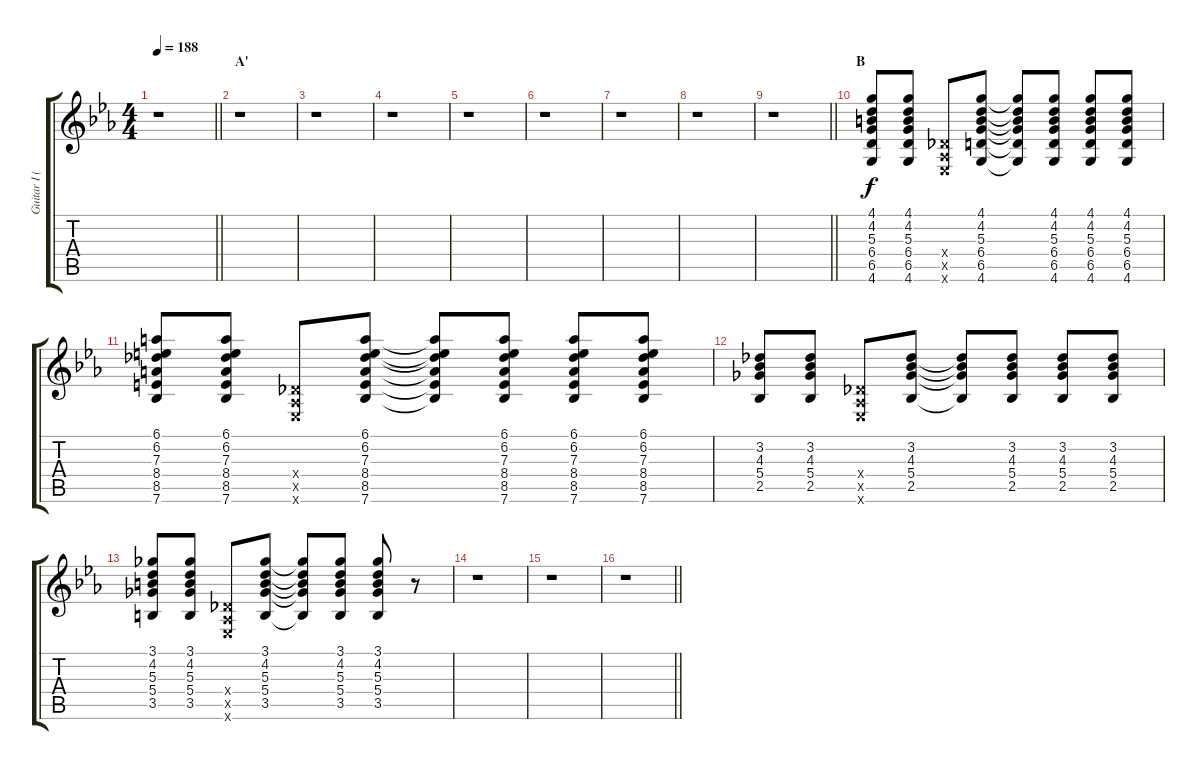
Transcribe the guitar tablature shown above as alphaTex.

\track ("Guitar I (Sakito)" "Guitar I (") {instrument distortionguitar}
\staff {score tabs}
\tuning (Eb4 Bb3 Gb3 Db3 Ab2 Eb2) {hide}
\ts (4 4)
\tempo 188
\clef g2
\barLineRight lightlight
\ks eb
r.1{dy f} |
\section ("" "A'")
r.1 |
r.1 |
r.1 |
r.1 |
r.1 |
r.1 |
r.1 |
\barLineRight lightlight
r.1 |
\section ("" "B")
(4.1 4.2 5.3 6.4 6.5 4.6).8{volume 8 instrument acousticguitarsteel} (4.1 4.2 5.3 6.4 6.5 4.6).8 (0.4{x} 0.5{x} 0.6{x}).8 (4.1 4.2 5.3 6.4 6.5 4.6).8 (4.1{t} 4.2{t} 5.3{t} 6.4{t} 6.5{t} 4.6{t}).8 (4.1 4.2 5.3 6.4 6.5 4.6).8 (4.1 4.2 5.3 6.4 6.5 4.6).8 (4.1 4.2 5.3 6.4 6.5 4.6).8 |
(6.1 6.2 7.3 8.4 8.5 7.6).8 (6.1 6.2 7.3 8.4 8.5 7.6).8 (0.4{x} 0.5{x} 0.6{x}).8 (6.1 6.2 7.3 8.4 8.5 7.6).8 (6.1{t} 6.2{t} 7.3{t} 8.4{t} 8.5{t} 7.6{t}).8 (6.1 6.2 7.3 8.4 8.5 7.6).8 (6.1 6.2 7.3 8.4 8.5 7.6).8 (6.1 6.2 7.3 8.4 8.5 7.6).8 |
(3.2 4.3 5.4 2.5).8 (3.2 4.3 5.4 2.5).8 (0.4{x} 0.5{x} 0.6{x}).8 (3.2 4.3 5.4 2.5).8 (3.2{t} 4.3{t} 5.4{t} 2.5{t}).8 (3.2 4.3 5.4 2.5).8 (3.2 4.3 5.4 2.5).8 (3.2 4.3 5.4 2.5).8 |
(3.1 4.2 5.3 5.4 3.5).8 (3.1 4.2 5.3 5.4 3.5).8 (0.4{x} 0.5{x} 0.6{x}).8 (3.1 4.2 5.3 5.4 3.5).8 (3.1{t} 4.2{t} 5.3{t} 5.4{t} 3.5{t}).8 (3.1 4.2 5.3 5.4 3.5).8 (3.1 4.2 5.3 5.4 3.5).8 r.8 |
r.1 |
r.1 |
\barLineRight lightlight
r.1
